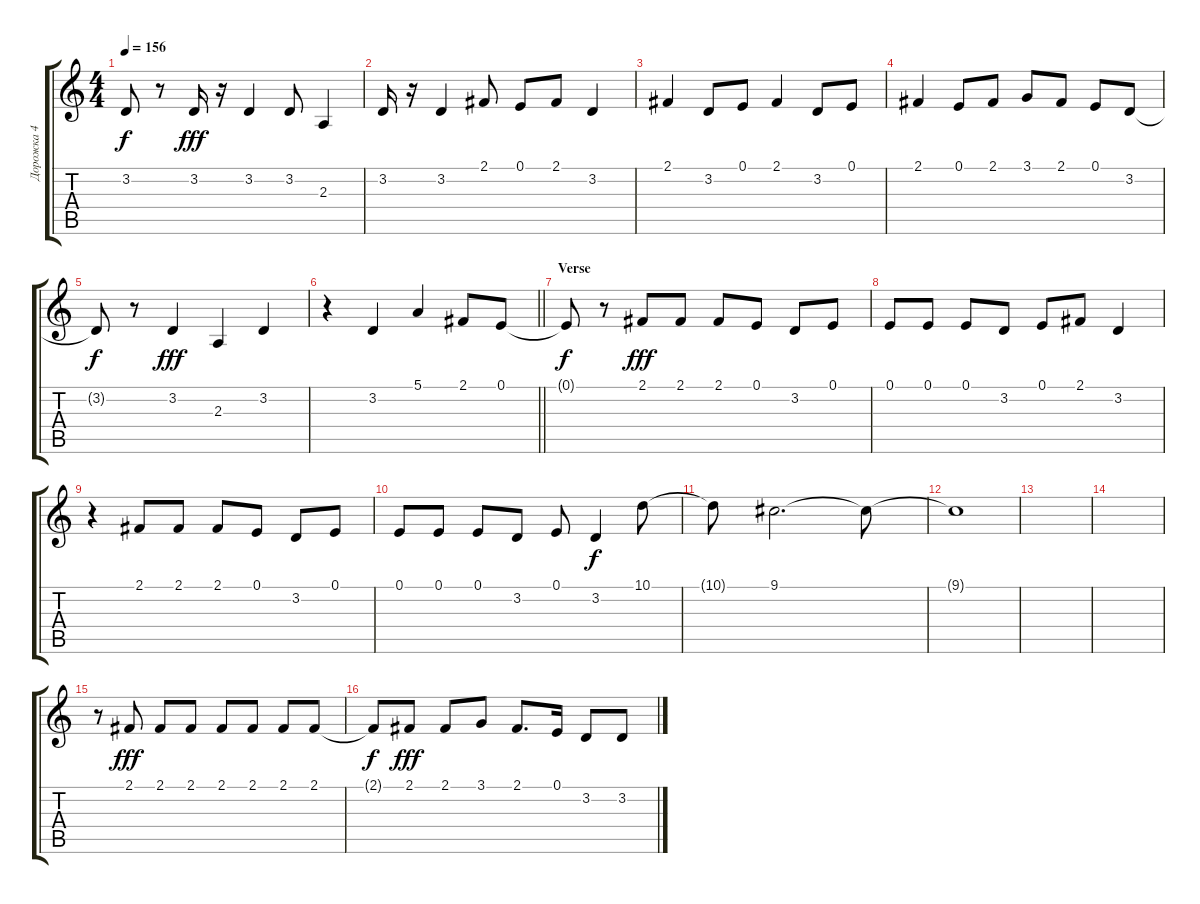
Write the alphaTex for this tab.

\track ("Дорожка 4" "Дорожка 4") {instrument altosax}
\staff {score tabs}
\tuning (E4 B3 G3 D3 A2 E2) {hide}
\ts (4 4)
\tempo 156
\clef g2
\ks c
3.2{t}.8{dy f} r.8 3.2.16{dy fff} r.16 3.2.4 3.2.8 2.3.4 |
3.2.16 r.16 3.2.4 2.1.8 0.1.8 2.1.8 3.2.4 |
2.1.4 3.2.8 0.1.8 2.1.4 3.2.8 0.1.8 |
2.1.4 0.1.8 2.1.8 3.1.8 2.1.8 0.1.8 3.2.8 |
3.2{t}.8{dy f} r.8 3.2.4{dy fff} 2.3.4 3.2.4 |
\barLineRight lightlight
r.4 3.2.4 5.1.4 2.1.8 0.1.8 |
\section ("" "Verse")
0.1{t}.8{dy f} r.8 2.1.8{dy fff} 2.1.8 2.1.8 0.1.8 3.2.8 0.1.8 |
0.1.8 0.1.8 0.1.8 3.2.8 0.1.8 2.1.8 3.2.4 |
r.4 2.1.8 2.1.8 2.1.8 0.1.8 3.2.8 0.1.8 |
0.1.8 0.1.8 0.1.8 3.2.8 0.1.8 3.2.4{dy f} 10.1.8 |
10.1{t}.8 9.1.2{d volume 10} 9.1{t}.8 |
9.1{t}.1 |
|
|
r.8{volume 16} 2.1.8{dy fff} 2.1.8 2.1.8 2.1.8 2.1.8 2.1.8 2.1.8 |
2.1{t}.8{dy f} 2.1.8{dy fff} 2.1.8 3.1.8 2.1.8{d} 0.1.16 3.2.8 3.2.8
